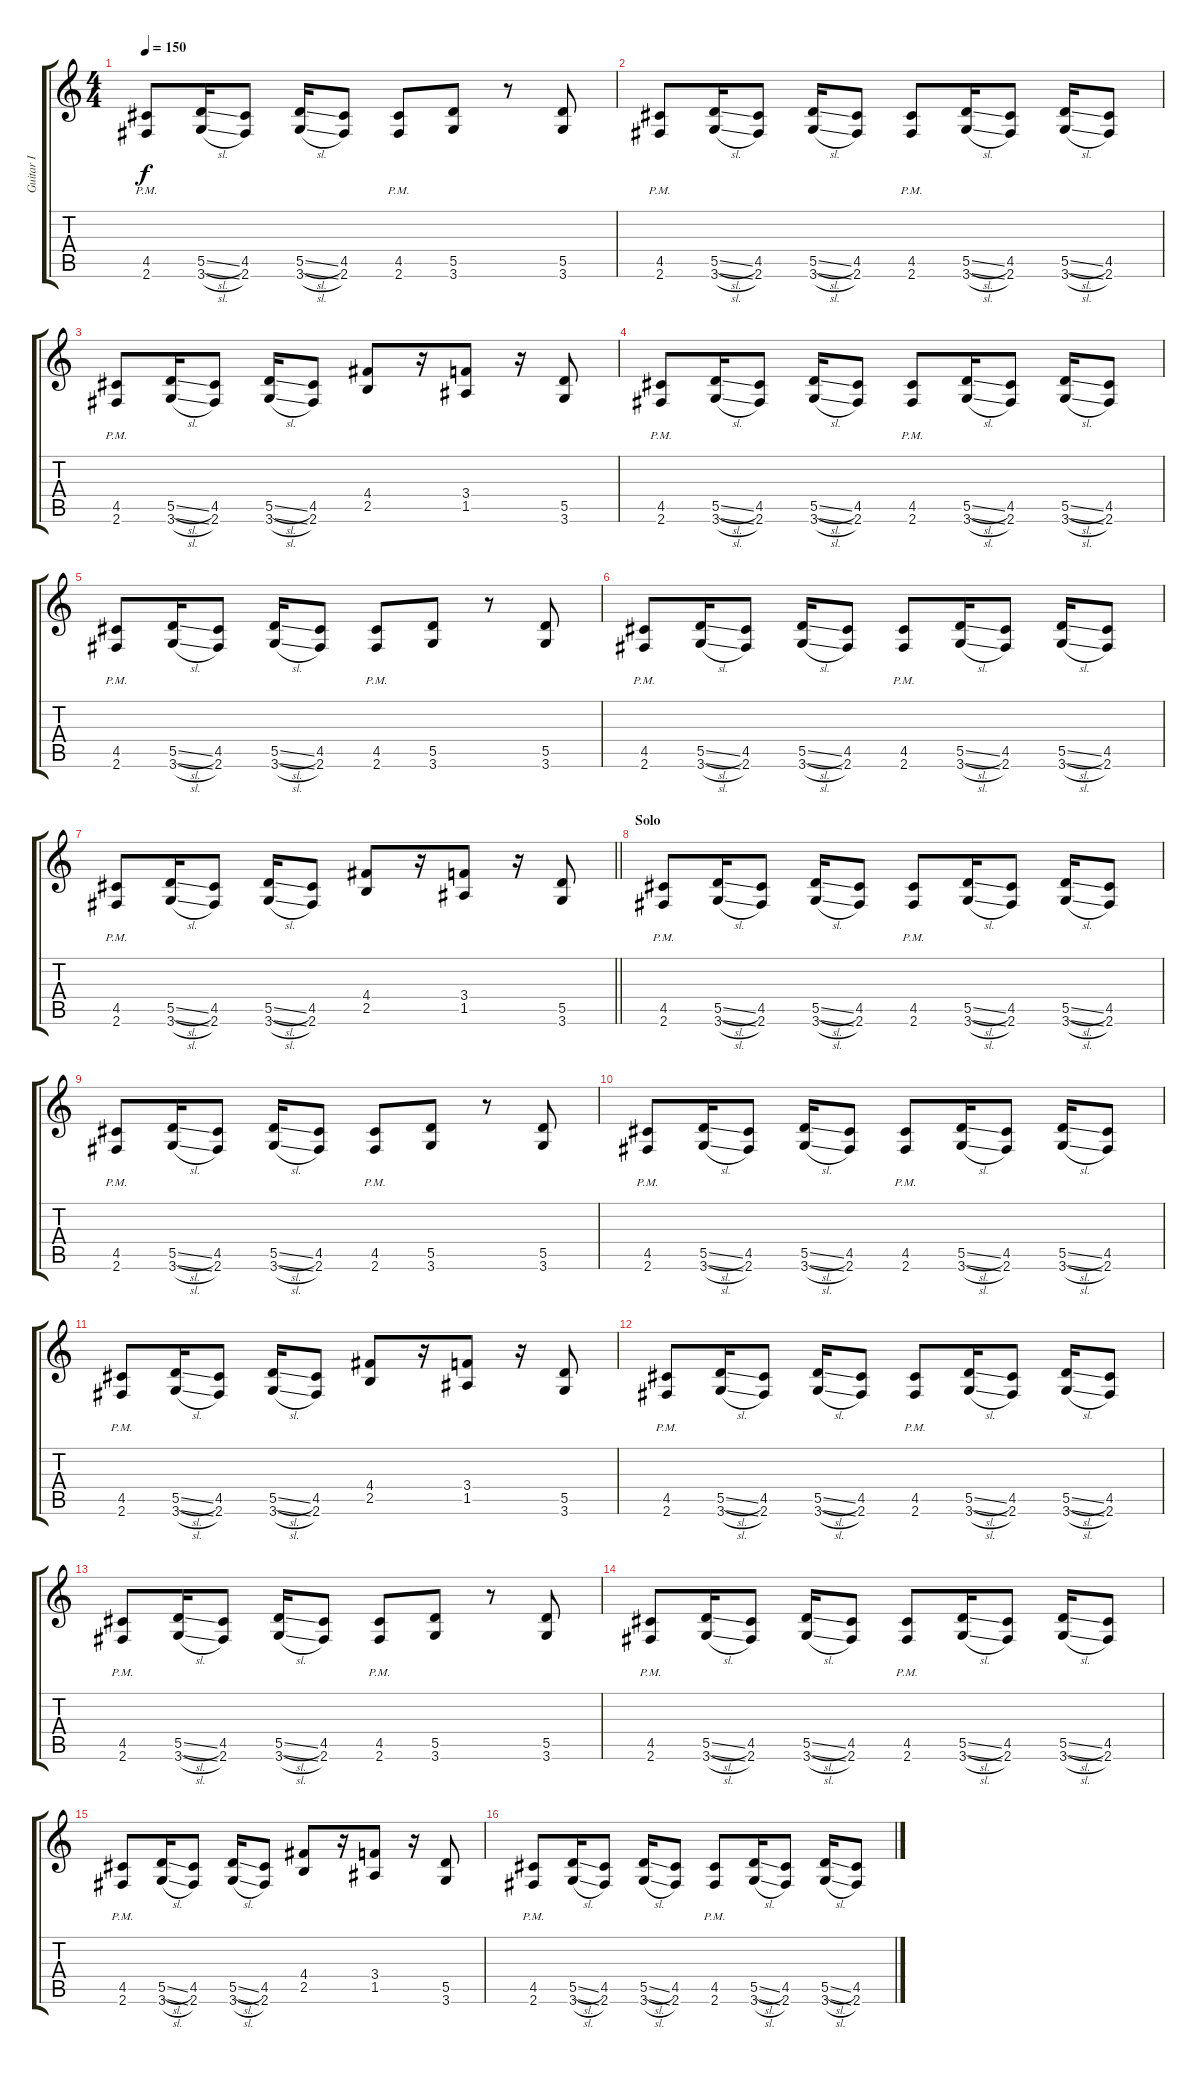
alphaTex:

\track ("Guitar I" "Guitar I") {instrument overdrivenguitar}
\staff {score tabs}
\tuning (E4 B3 G3 D3 A2 E2) {hide}
\ts (4 4)
\tempo 150
\clef g2
\ks c
(4.5{pm} 2.6{pm}).8{dy f} (5.5{sl} 3.6{sl}).16 (4.5 2.6).8 (5.5{sl} 3.6{sl}).16 (4.5 2.6).8 (4.5{pm} 2.6{pm}).8 (5.5 3.6).8 r.8 (5.5 3.6).8 |
(4.5{pm} 2.6{pm}).8 (5.5{sl} 3.6{sl}).16 (4.5 2.6).8 (5.5{sl} 3.6{sl}).16 (4.5 2.6).8 (4.5{pm} 2.6{pm}).8 (5.5{sl} 3.6{sl}).16 (4.5 2.6).8 (5.5{sl} 3.6{sl}).16 (4.5 2.6).8 |
(4.5{pm} 2.6{pm}).8 (5.5{sl} 3.6{sl}).16 (4.5 2.6).8 (5.5{sl} 3.6{sl}).16 (4.5 2.6).8 (4.4 2.5).8 r.16 (3.4 1.5).8 r.16 (5.5 3.6).8 |
(4.5{pm} 2.6{pm}).8 (5.5{sl} 3.6{sl}).16 (4.5 2.6).8 (5.5{sl} 3.6{sl}).16 (4.5 2.6).8 (4.5{pm} 2.6{pm}).8 (5.5{sl} 3.6{sl}).16 (4.5 2.6).8 (5.5{sl} 3.6{sl}).16 (4.5 2.6).8 |
(4.5{pm} 2.6{pm}).8 (5.5{sl} 3.6{sl}).16 (4.5 2.6).8 (5.5{sl} 3.6{sl}).16 (4.5 2.6).8 (4.5{pm} 2.6{pm}).8 (5.5 3.6).8 r.8 (5.5 3.6).8 |
(4.5{pm} 2.6{pm}).8 (5.5{sl} 3.6{sl}).16 (4.5 2.6).8 (5.5{sl} 3.6{sl}).16 (4.5 2.6).8 (4.5{pm} 2.6{pm}).8 (5.5{sl} 3.6{sl}).16 (4.5 2.6).8 (5.5{sl} 3.6{sl}).16 (4.5 2.6).8 |
\barLineRight lightlight
(4.5{pm} 2.6{pm}).8 (5.5{sl} 3.6{sl}).16 (4.5 2.6).8 (5.5{sl} 3.6{sl}).16 (4.5 2.6).8 (4.4 2.5).8 r.16 (3.4 1.5).8 r.16 (5.5 3.6).8 |
\section ("" "Solo")
(4.5{pm} 2.6{pm}).8 (5.5{sl} 3.6{sl}).16 (4.5 2.6).8 (5.5{sl} 3.6{sl}).16 (4.5 2.6).8 (4.5{pm} 2.6{pm}).8 (5.5{sl} 3.6{sl}).16 (4.5 2.6).8 (5.5{sl} 3.6{sl}).16 (4.5 2.6).8 |
(4.5{pm} 2.6{pm}).8 (5.5{sl} 3.6{sl}).16 (4.5 2.6).8 (5.5{sl} 3.6{sl}).16 (4.5 2.6).8 (4.5{pm} 2.6{pm}).8 (5.5 3.6).8 r.8 (5.5 3.6).8 |
(4.5{pm} 2.6{pm}).8 (5.5{sl} 3.6{sl}).16 (4.5 2.6).8 (5.5{sl} 3.6{sl}).16 (4.5 2.6).8 (4.5{pm} 2.6{pm}).8 (5.5{sl} 3.6{sl}).16 (4.5 2.6).8 (5.5{sl} 3.6{sl}).16 (4.5 2.6).8 |
(4.5{pm} 2.6{pm}).8 (5.5{sl} 3.6{sl}).16 (4.5 2.6).8 (5.5{sl} 3.6{sl}).16 (4.5 2.6).8 (4.4 2.5).8 r.16 (3.4 1.5).8 r.16 (5.5 3.6).8 |
(4.5{pm} 2.6{pm}).8 (5.5{sl} 3.6{sl}).16 (4.5 2.6).8 (5.5{sl} 3.6{sl}).16 (4.5 2.6).8 (4.5{pm} 2.6{pm}).8 (5.5{sl} 3.6{sl}).16 (4.5 2.6).8 (5.5{sl} 3.6{sl}).16 (4.5 2.6).8 |
(4.5{pm} 2.6{pm}).8 (5.5{sl} 3.6{sl}).16 (4.5 2.6).8 (5.5{sl} 3.6{sl}).16 (4.5 2.6).8 (4.5{pm} 2.6{pm}).8 (5.5 3.6).8 r.8 (5.5 3.6).8 |
(4.5{pm} 2.6{pm}).8 (5.5{sl} 3.6{sl}).16 (4.5 2.6).8 (5.5{sl} 3.6{sl}).16 (4.5 2.6).8 (4.5{pm} 2.6{pm}).8 (5.5{sl} 3.6{sl}).16 (4.5 2.6).8 (5.5{sl} 3.6{sl}).16 (4.5 2.6).8 |
(4.5{pm} 2.6{pm}).8 (5.5{sl} 3.6{sl}).16 (4.5 2.6).8 (5.5{sl} 3.6{sl}).16 (4.5 2.6).8 (4.4 2.5).8 r.16 (3.4 1.5).8 r.16 (5.5 3.6).8 |
(4.5{pm} 2.6{pm}).8 (5.5{sl} 3.6{sl}).16 (4.5 2.6).8 (5.5{sl} 3.6{sl}).16 (4.5 2.6).8 (4.5{pm} 2.6{pm}).8 (5.5{sl} 3.6{sl}).16 (4.5 2.6).8 (5.5{sl} 3.6{sl}).16 (4.5 2.6).8
